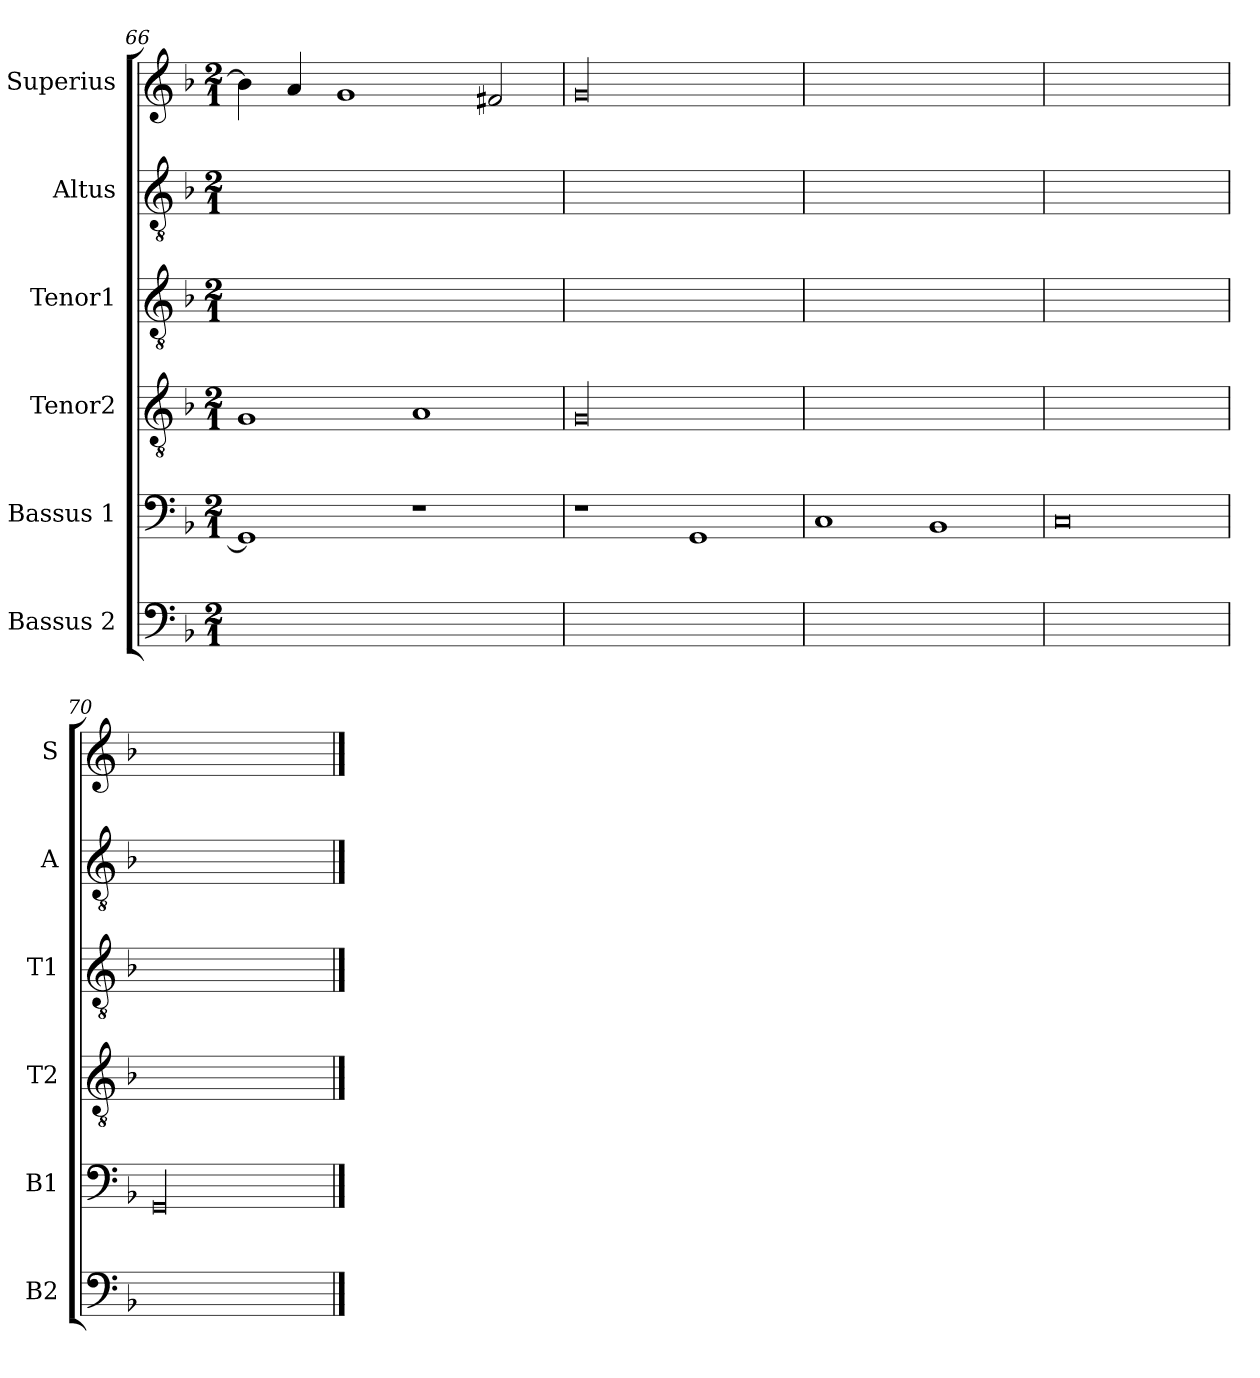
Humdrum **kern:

**kern	**kern	**kern	**kern	**kern	**kern
*part6	*part5	*part4	*part3	*part2	*part1
*staff6	*staff5	*staff4	*staff3	*staff2	*staff1
*I"Bassus 2	*I"Bassus 1	*I"Tenor2	*I"Tenor1	*I"Altus	*I"Superius
*I'B2	*I'B1	*I'T2	*I'T1	*I'A	*I'S
*clefF4	*clefF4	*clefGv2	*clefGv2	*clefGv2	*clefG2
*k[b-]	*k[b-]	*k[b-]	*k[b-]	*k[b-]	*k[b-]
*d:	*d:	*d:	*d:	*d:	*d:
*M2/1	*M2/1	*M2/1	*M2/1	*M2/1	*M2/1
=66	=66	=66	=66	=66	=66
0ryy	1GG]	1G	0ryy	0ryy	4b-]
.	.	.	.	.	4a
.	.	.	.	.	1g
.	1r	1A	.	.	.
.	.	.	.	.	2f#X
=67	=67	=67	=67	=67	=67
!	!	!LO:N:vis=00	!	!	!LO:N:vis=00
0ryy	1r	0G	0ryy	0ryy	0g
.	1GG	.	.	.	.
=68	=68	=68	=68	=68	=68
0ryy	1C	0Gyy	0ryy	0ryy	0gyy
.	1BB-	.	.	.	.
=69	=69	=69	=69	=69	=69
0ryy	0C	0Gyy	0ryy	0ryy	0gyy
=70	=70	=70	=70	=70	=70
!	!LO:N:vis=00	!	!	!	!
0ryy	0GG	0Gyy	0ryy	0ryy	0gyy
==	==	==	==	==	==
*-	*-	*-	*-	*-	*-
